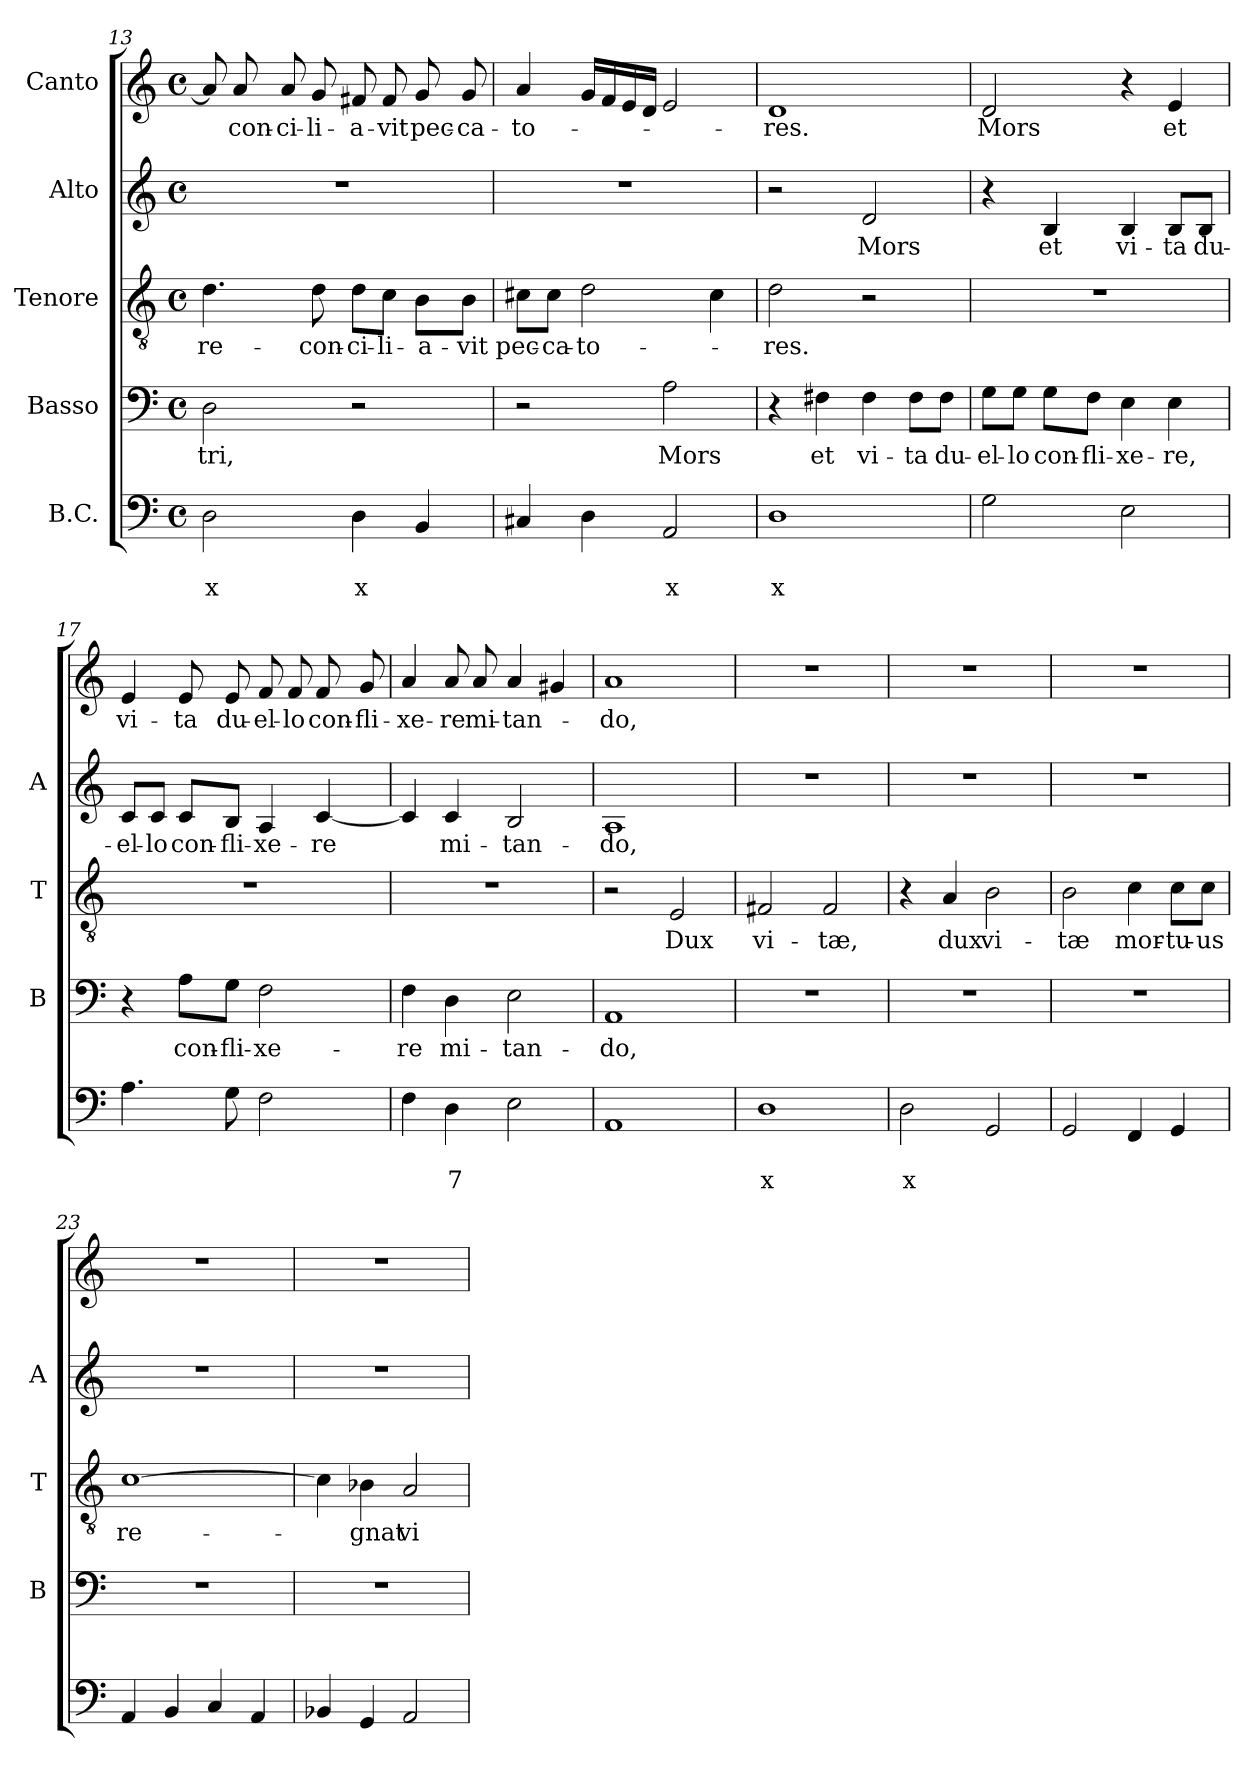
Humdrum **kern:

**kern	**text	**text	**kern	**text	**kern	**text	**kern	**text	**kern	**text
*part5	*part5	*part5	*part4	*part4	*part3	*part3	*part2	*part2	*part1	*part1
*staff5	*staff5	*staff5	*staff4	*staff4	*staff3	*staff3	*staff2	*staff2	*staff1	*staff1
*I"B.C.	*	*	*I"Basso	*	*I"Tenore	*	*I"Alto	*	*I"Canto	*
*	*	*	*I'B	*	*I'T	*	*I'A	*	*	*
!!LO:PB:g=z
*clefF4	*	*	*clefF4	*	*clefGv2	*	*clefG2	*	*clefG2	*
*k[]	*	*	*k[]	*	*k[]	*	*k[]	*	*k[]	*
*C:	*	*	*C:	*	*C:	*	*C:	*	*C:	*
*M4/4	*	*	*M4/4	*	*M4/4	*	*M4/4	*	*M4/4	*
*met(c)	*	*	*met(c)	*	*met(c)	*	*met(c)	*	*met(c)	*
=13	=13	=13	=13	=13	=13	=13	=13	=13	=13	=13
!	!	!LO:LY:b	!	!LO:LY:b	!	!LO:LY:b	!	!	!	!
2D\	.	x	2D\	-tri,	4.d\	re-	1r	.	8a/]	.
!	!	!	!	!	!	!	!	!	!	!LO:LY:b
.	.	.	.	.	.	.	.	.	8a/	-con-
!	!	!	!	!	!	!	!	!	!	!LO:LY:b
.	.	.	.	.	.	.	.	.	8a/	-ci-
!	!	!	!	!	!	!LO:LY:b	!	!	!	!LO:LY:b
.	.	.	.	.	8d\	-con-	.	.	8g/	-li-
!	!	!LO:LY:b	!	!	!	!LO:LY:b	!	!	!	!LO:LY:b
4D\	.	x	2r	.	8d\L	-ci-	.	.	8f#X/	-a-
!	!	!	!	!	!	!LO:LY:b	!	!	!	!LO:LY:b
.	.	.	.	.	8c\J	-li-	.	.	8f#/	-vit
!	!	!	!	!	!	!LO:LY:b	!	!	!	!LO:LY:b
4BB/	.	.	.	.	8B\L	-a-	.	.	8g/	pec-
!	!	!	!	!	!	!LO:LY:b	!	!	!	!LO:LY:b
.	.	.	.	.	8B\J	-vit	.	.	8g/	-ca-
=14	=14	=14	=14	=14	=14	=14	=14	=14	=14	=14
!	!	!	!	!	!	!LO:LY:b	!	!	!	!LO:LY:b
4C#X/	.	.	2r	.	8c#X\L	pec-	1r	.	4a/	-to-
!	!	!	!	!	!	!LO:LY:b	!	!	!	!
.	.	.	.	.	8c#\J	-ca-	.	.	.	.
!	!	!	!	!	!	!LO:LY:b	!	!	!	!
4D\	.	.	.	.	2d\	-to-	.	.	16g/LL	.
.	.	.	.	.	.	.	.	.	16f/	.
.	.	.	.	.	.	.	.	.	16e/	.
.	.	.	.	.	.	.	.	.	16d/JJ	.
!	!	!LO:LY:b	!	!LO:LY:b	!	!	!	!	!	!
2AA/	.	x	2A\	Mors	.	.	.	.	2e/	.
.	.	.	.	.	4c#\	.	.	.	.	.
=15	=15	=15	=15	=15	=15	=15	=15	=15	=15	=15
!	!	!LO:LY:b	!	!	!	!LO:LY:b	!	!	!	!LO:LY:b
1D	.	x	4r	.	2d\	-res.	2r	.	1d	-res.
!	!	!	!	!LO:LY:b	!	!	!	!	!	!
.	.	.	4F#X\	et	.	.	.	.	.	.
!	!	!	!	!LO:LY:b	!	!	!	!LO:LY:b	!	!
.	.	.	4F#\	vi-	2r	.	2d/	Mors	.	.
!	!	!	!	!LO:LY:b	!	!	!	!	!	!
.	.	.	8F#\L	-ta	.	.	.	.	.	.
!	!	!	!	!LO:LY:b	!	!	!	!	!	!
.	.	.	8F#\J	du-	.	.	.	.	.	.
=16	=16	=16	=16	=16	=16	=16	=16	=16	=16	=16
!	!	!	!	!LO:LY:b	!	!	!	!	!	!LO:LY:b
2G\	.	.	8G\L	-el-	1r	.	4r	.	2d/	Mors
!	!	!	!	!LO:LY:b	!	!	!	!	!	!
.	.	.	8G\J	-lo	.	.	.	.	.	.
!	!	!	!	!LO:LY:b	!	!	!	!LO:LY:b	!	!
.	.	.	8G\L	con-	.	.	4B/	et	.	.
!	!	!	!	!LO:LY:b	!	!	!	!	!	!
.	.	.	8F\J	-fli-	.	.	.	.	.	.
!	!	!	!	!LO:LY:b	!	!	!	!LO:LY:b	!	!
2E\	.	.	4E\	-xe-	.	.	4B/	vi-	4r	.
!	!	!	!	!LO:LY:b	!	!	!	!LO:LY:b	!	!LO:LY:b
.	.	.	4E\	-re,	.	.	8B/L	-ta	4e/	et
!	!	!	!	!	!	!	!	!LO:LY:b	!	!
.	.	.	.	.	.	.	8B/J	du-	.	.
=17	=17	=17	=17	=17	=17	=17	=17	=17	=17	=17
!	!	!	!	!	!	!	!	!LO:LY:b	!	!LO:LY:b
4.A\	.	.	4r	.	1r	.	8c/L	-el-	4e/	vi-
!	!	!	!	!	!	!	!	!LO:LY:b	!	!
.	.	.	.	.	.	.	8c/J	-lo	.	.
!	!	!	!	!LO:LY:b	!	!	!	!LO:LY:b	!	!LO:LY:b
.	.	.	8A\L	con-	.	.	8c/L	con-	8e/	-ta
!	!	!	!	!LO:LY:b	!	!	!	!LO:LY:b	!	!LO:LY:b
8G\	.	.	8G\J	-fli-	.	.	8B/J	-fli-	8e/	du-
!	!	!	!	!LO:LY:b	!	!	!	!LO:LY:b	!	!LO:LY:b
2F\	.	.	2F\	-xe-	.	.	4A/	-xe-	8f/	-el-
!	!	!	!	!	!	!	!	!	!	!LO:LY:b
.	.	.	.	.	.	.	.	.	8f/	-lo
!	!	!	!	!	!	!	!	!LO:LY:b	!	!LO:LY:b
.	.	.	.	.	.	.	[4c/	-re	8f/	con-
!	!	!	!	!	!	!	!	!	!	!LO:LY:b
.	.	.	.	.	.	.	.	.	8g/	-fli-
!!LO:LB:g=z
=18	=18	=18	=18	=18	=18	=18	=18	=18	=18	=18
!	!	!	!	!LO:LY:b	!	!	!	!	!	!LO:LY:b
4F\	.	.	4F\	-re	1r	.	4c/]	.	4a/	-xe-
!	!	!LO:LY:b	!	!LO:LY:b	!	!	!	!LO:LY:b	!	!LO:LY:b
4D\	.	7	4D\	mi-	.	.	4c/	mi-	8a/	-re
!	!	!	!	!	!	!	!	!	!	!LO:LY:b
.	.	.	.	.	.	.	.	.	8a/	mi-
!	!	!	!	!LO:LY:b	!	!	!	!LO:LY:b	!	!LO:LY:b
2E\	.	.	2E\	-tan-	.	.	2B/	-tan-	4a/	-tan-
.	.	.	.	.	.	.	.	.	4g#X/	.
=19	=19	=19	=19	=19	=19	=19	=19	=19	=19	=19
!	!	!	!	!LO:LY:b	!	!	!	!LO:LY:b	!	!LO:LY:b
1AA	.	.	1AA	-do,	2r	.	1A	-do,	1a	-do,
!	!	!	!	!	!	!LO:LY:b	!	!	!	!
.	.	.	.	.	2E/	Dux	.	.	.	.
=20	=20	=20	=20	=20	=20	=20	=20	=20	=20	=20
!	!	!LO:LY:b	!	!	!	!LO:LY:b	!	!	!	!
1D	.	x	1r	.	2F#X/	vi-	1r	.	1r	.
!	!	!	!	!	!	!LO:LY:b	!	!	!	!
.	.	.	.	.	2F#/	-tæ,	.	.	.	.
=21	=21	=21	=21	=21	=21	=21	=21	=21	=21	=21
!	!	!LO:LY:b	!	!	!	!	!	!	!	!
2D\	.	x	1r	.	4r	.	1r	.	1r	.
!	!	!	!	!	!	!LO:LY:b	!	!	!	!
.	.	.	.	.	4A/	dux	.	.	.	.
!	!	!	!	!	!	!LO:LY:b	!	!	!	!
2GG/	.	.	.	.	2B\	vi-	.	.	.	.
=22	=22	=22	=22	=22	=22	=22	=22	=22	=22	=22
!	!	!	!	!	!	!LO:LY:b	!	!	!	!
2GG/	.	.	1r	.	2B\	-tæ	1r	.	1r	.
!	!	!	!	!	!	!LO:LY:b	!	!	!	!
4FF/	.	.	.	.	4c\	mor-	.	.	.	.
!	!	!	!	!	!	!LO:LY:b	!	!	!	!
4GG/	.	.	.	.	8c\L	-tu-	.	.	.	.
!	!	!	!	!	!	!LO:LY:b	!	!	!	!
.	.	.	.	.	8c\J	-us	.	.	.	.
=23	=23	=23	=23	=23	=23	=23	=23	=23	=23	=23
!	!	!	!	!	!	!LO:LY:b	!	!	!	!
4AA/	.	.	1r	.	[1c	re-	1r	.	1r	.
4BB/	.	.	.	.	.	.	.	.	.	.
4C/	.	.	.	.	.	.	.	.	.	.
4AA/	.	.	.	.	.	.	.	.	.	.
=24	=24	=24	=24	=24	=24	=24	=24	=24	=24	=24
4BB-X/	.	.	1r	.	4c\]	.	1r	.	1r	.
!	!	!	!	!	!	!LO:LY:b	!	!	!	!
4GG/	.	.	.	.	4B-X\	-gnat	.	.	.	.
!	!	!	!	!	!	!LO:LY:b	!	!	!	!
2AA/	.	.	.	.	2A/	vi-	.	.	.	.
=	=	=	=	=	=	=	=	=	=	=
*-	*-	*-	*-	*-	*-	*-	*-	*-	*-	*-
